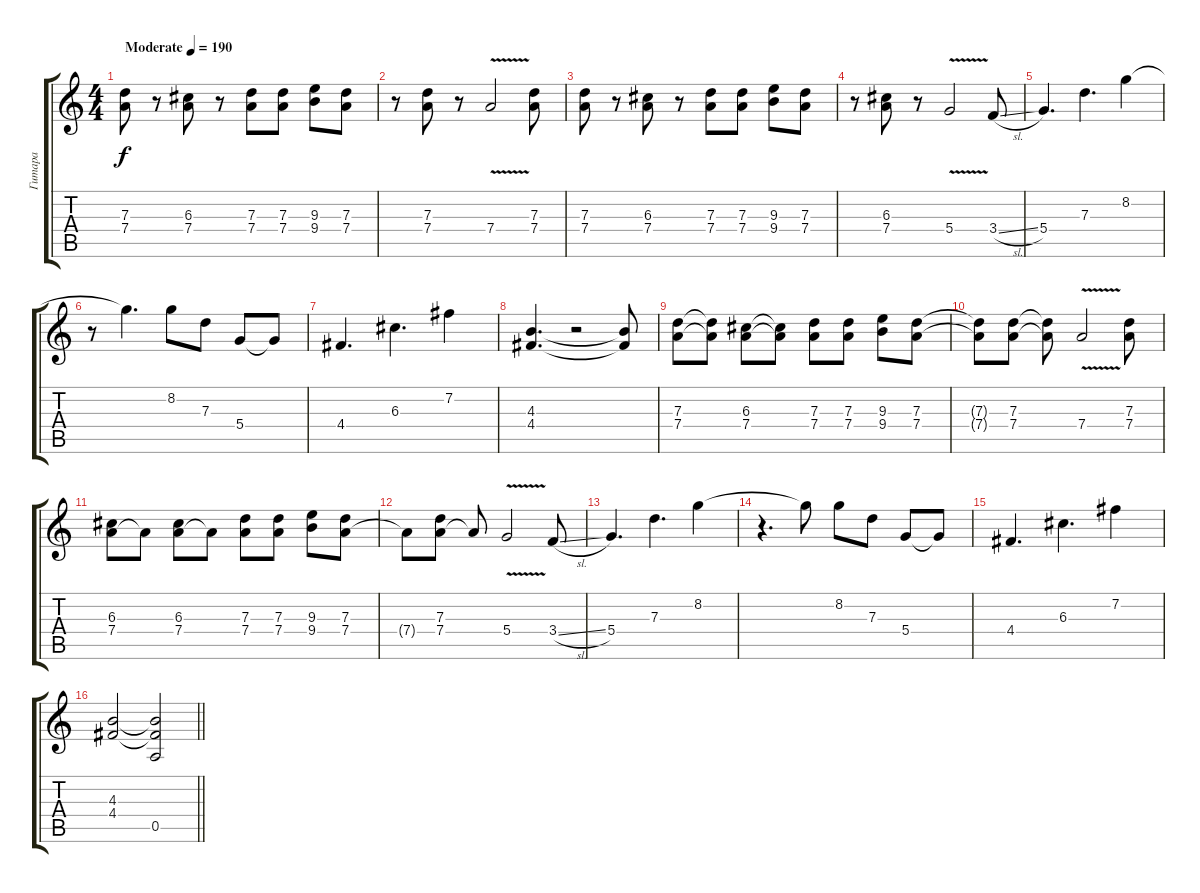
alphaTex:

\track ("Гитара" "Гитара") {instrument overdrivenguitar}
\staff {score tabs}
\tuning (E4 B3 G3 D3 A2 E2) {hide}
\ts (4 4)
\tempo (190 "Moderate")
\clef g2
\ks c
(7.3 7.4).8{dy f instrument overdrivenguitar} r.8 (6.3 7.4).8 r.8 (7.3 7.4).8 (7.3 7.4).8 (9.3 9.4).8 (7.3 7.4).8 |
r.8 (7.3 7.4).8 r.8 7.4{v}.2 (7.3 7.4).8 |
(7.3 7.4).8 r.8 (6.3 7.4).8 r.8 (7.3 7.4).8 (7.3 7.4).8 (9.3 9.4).8 (7.3 7.4).8 |
r.8 (6.3 7.4).8 r.8 5.4{v}.2 3.4{sl}.8 |
5.4.4{d} 7.3.4{d} 8.2.4 |
r.8 8.2{t}.4{d} 8.2.8 7.3.8 5.4.8 5.4{t}.8 |
4.4.4{d} 6.3.4{d} 7.2.4 |
(4.3 4.4).4{d} r.2 (4.3{t} 4.4{t}).8 |
(7.3 7.4).8 (7.3{t} 7.4{t}).8 (6.3 7.4).8 (6.3{t} 7.4{t}).8 (7.3 7.4).8 (7.3 7.4).8 (9.3 9.4).8 (7.3 7.4).8 |
(7.3{t} 7.4{t}).8 (7.3 7.4).8 (7.3{t} 7.4{t}).8 7.4{v}.2 (7.3 7.4).8 |
(6.3 7.4).8 7.4{t}.8 (6.3 7.4).8 7.4{t}.8 (7.3 7.4).8 (7.3 7.4).8 (9.3 9.4).8 (7.3 7.4).8 |
7.4{t}.8 (7.3 7.4).8 7.4{t}.8 5.4{v}.2 3.4{sl}.8 |
5.4.4{d} 7.3.4{d} 8.2.4 |
r.4{d} 8.2{t}.8 8.2.8 7.3.8 5.4.8 5.4{t}.8 |
4.4.4{d} 6.3.4{d} 7.2.4 |
\barLineRight lightlight
(4.3 4.4).2 (4.3{t} 4.4{t} 0.5).2
